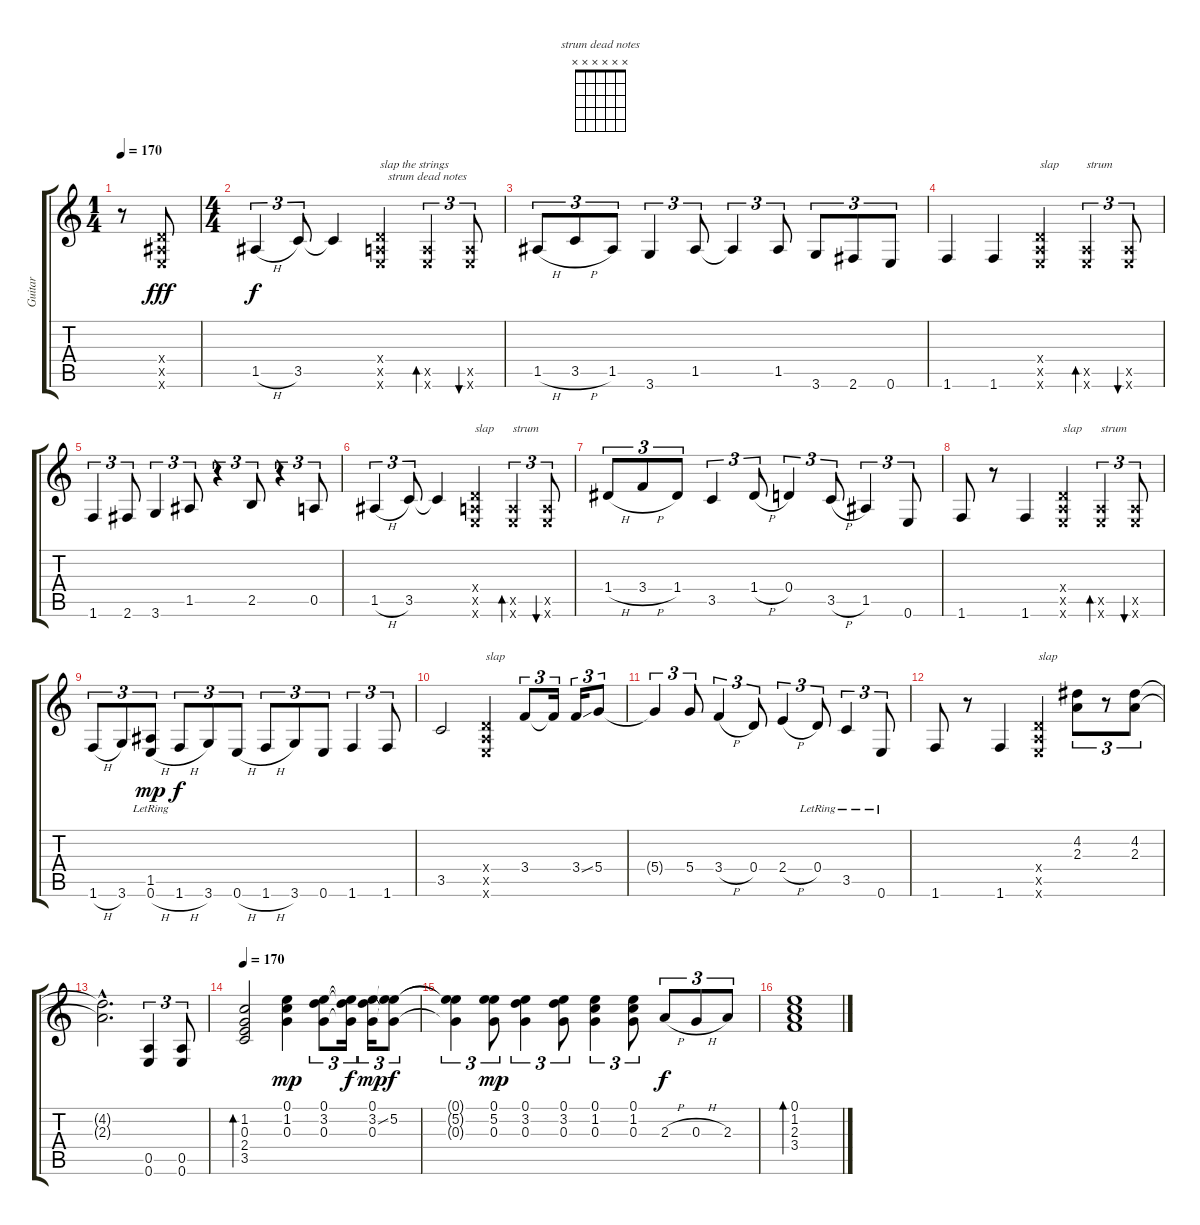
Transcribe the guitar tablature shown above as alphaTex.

\track ("Guitar" "Guitar") {instrument acousticguitarsteel}
\staff {score tabs}
\tuning (E4 B3 G3 D3 A2 E2) {hide}
\chord ("strum dead notes" x x x x x x) {firstfret 0}
\ts (1 4)
\tempo 170
\tempo 180
\tempo 170
\clef g2
\ks c
r.8{dy fff instrument acousticguitarsteel} (0.4{x} 1.5{x} 0.6{x}).8 |
\ts (4 4)
1.5{h}.4{tu (3 2) dy f} 3.5.8{tu (3 2)} 3.5{t}.4 (0.4{x} 0.5{x} 0.6{x}).4{txt "slap the strings"} (0.5{x} 0.6{x}).4{tu (3 2) bd 60 ch "strum dead notes"} (0.5{x} 0.6{x}).8{tu (3 2) bu 60} |
1.5{h}.8{tu (3 2)} 3.5{h}.8{tu (3 2)} 1.5.8{tu (3 2)} 3.6.4{tu (3 2)} 1.5.8{tu (3 2)} 1.5{t}.4{tu (3 2)} 1.5.8{tu (3 2)} 3.6.8{tu (3 2)} 2.6.8{tu (3 2)} 0.6.8{tu (3 2)} |
1.6.4 1.6.4 (0.4{x} 0.5{x} 0.6{x}).4{txt "slap"} (0.5{x} 0.6{x}).4{tu (3 2) bd 60 txt "strum"} (0.5{x} 0.6{x}).8{tu (3 2) bu 60} |
1.6.4{tu (3 2)} 2.6.8{tu (3 2)} 3.6.4{tu (3 2)} 1.5.8{tu (3 2)} r.4{tu (3 2)} 2.5.8{tu (3 2)} r.4{tu (3 2)} 0.5.8{tu (3 2)} |
1.5{h}.4{tu (3 2)} 3.5.8{tu (3 2)} 3.5{t}.4 (0.4{x} 0.5{x} 0.6{x}).4{txt "slap"} (0.5{x} 0.6{x}).4{tu (3 2) bd 60 txt "strum"} (0.5{x} 0.6{x}).8{tu (3 2) bu 60} |
1.4{h}.8{tu (3 2)} 3.4{h}.8{tu (3 2)} 1.4.8{tu (3 2)} 3.5.4{tu (3 2)} 1.4{h}.8{tu (3 2)} 0.4.4{tu (3 2)} 3.5{h}.8{tu (3 2)} 1.5.4{tu (3 2)} 0.6.8{tu (3 2)} |
1.6.8 r.8 1.6.4 (0.4{x} 0.5{x} 0.6{x}).4{txt "slap"} (0.5{x} 0.6{x}).4{tu (3 2) bd 60 txt "strum"} (0.5{x} 0.6{x}).8{tu (3 2) bu 60} |
1.6{h}.8{tu (3 2)} 3.6.8{tu (3 2)} (1.5{lr} 0.6{h}).8{tu (3 2) dy mp} 1.6{h}.8{tu (3 2) dy f} 3.6.8{tu (3 2)} 0.6{h}.8{tu (3 2)} 1.6{h}.8{tu (3 2)} 3.6.8{tu (3 2)} 0.6.8{tu (3 2)} 1.6.4{tu (3 2)} 1.6.8{tu (3 2)} |
3.5.2 (0.4{x} 0.5{x} 0.6{x}).4{txt "slap"} 3.4.8{tu (3 2)} 3.4{t}.16{tu (3 2)} 3.4{ss}.16{tu (3 2)} 5.4.8{tu (3 2)} |
5.4{t}.4{tu (3 2)} 5.4.8{tu (3 2)} 3.4{h}.4{tu (3 2)} 0.4.8{tu (3 2)} 2.4{h}.4{tu (3 2)} 0.4{lr}.8{tu (3 2)} 3.5{lr}.4{tu (3 2)} 0.6{lr}.8{tu (3 2)} |
1.6.8 r.8 1.6.4 (0.4{x} 0.5{x} 0.6{x}).4{txt "slap"} (4.2 2.3).8{tu (3 2)} r.8{tu (3 2)} (4.2 2.3).8{tu (3 2)} |
(4.2{hac t} 2.3{hac t}).2{d} (0.5 0.6).4{tu (3 2)} (0.5 0.6).8{tu (3 2)} |
\tempo 170
(1.2 0.3 2.4 3.5).2{bd 60} (0.1 1.2 0.3).4{dy mp} (0.1 3.2 0.3).8{tu (3 2)} (0.1{t} 3.2{t} 0.3{t}).16{tu (3 2) dy f} (0.1 3.2{ss} 0.3).16{tu (3 2) dy mp} (0.1{t} 5.2 0.3{t}).8{tu (3 2) dy f} |
(0.1{t} 5.2{t} 0.3{t}).4{tu (3 2)} (0.1 5.2 0.3).8{tu (3 2) dy mp} (0.1 3.2 0.3).4{tu (3 2)} (0.1 3.2 0.3).8{tu (3 2)} (0.1 1.2 0.3).4{tu (3 2)} (0.1 1.2 0.3).8{tu (3 2)} 2.3{h}.8{tu (3 2) dy f} 0.3{h}.8{tu (3 2)} 2.3.8{tu (3 2)} |
(0.1 1.2 2.3 3.4).1{bd 60}
